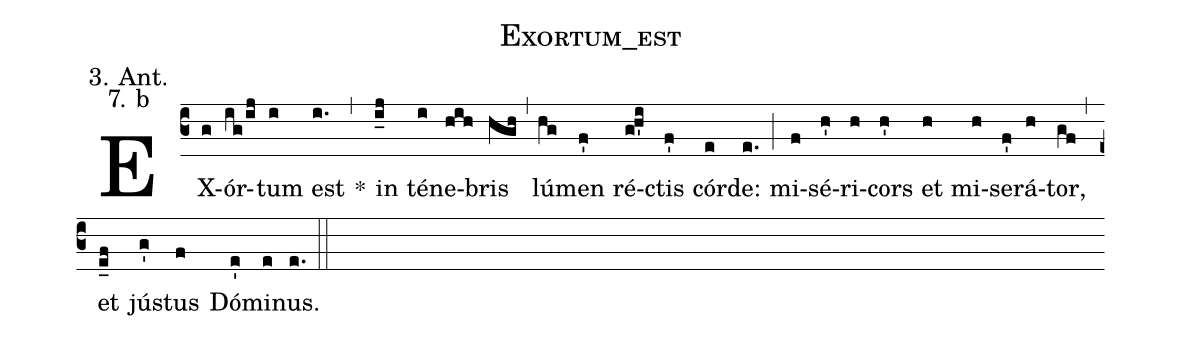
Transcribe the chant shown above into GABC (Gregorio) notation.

name:Exortum_est;
annotation:3. Ant.;
annotation:7. b;
%%
(c3) EX(g)ór(ig/ij)tum(i) est(i.) *(,) in(i_j) té(i)ne(hih)bris(hgh) (,) lú(hg)men(f') ré(g!h'i)ctis(f') cór(e)de:(e.) (;) mi(f)sé(h')ri(h)cors(h') et(h) mi(h)se(f')rá(h)tor,(gf) (,) et(e_f) jú(g')stus(f) Dó(e')mi(e)nus.(e.) (::) %E(i) u(i) o(j) u(i) a(h) e.(g.) (::)
